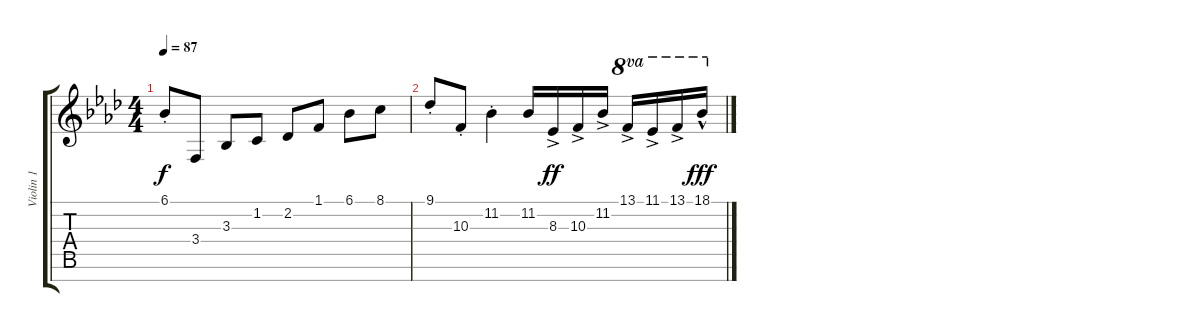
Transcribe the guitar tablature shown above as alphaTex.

\track ("Violin 1" "Violin 1") {instrument violin}
\staff {score tabs}
\tuning (E4 B3 G3 D3 A2 E2 B1) {hide}
\ts (4 4)
\tempo 87
\clef g2
\ks ab
6.1{st}.8{dy f} 3.4.8 3.3.8 1.2.8 2.2.8 1.1.8 6.1.8 8.1.8 |
9.1{st}.8 10.3{st}.8 11.2{st}.4 11.2.16 8.3{ac}.16{dy ff} 10.3{ac}.16 11.2{ac}.16 13.1{ac}.16{ot 8va} 11.1{ac}.16{ot 8va} 13.1{ac}.16{ot 8va} 18.1{hac}.16{ot 8va dy fff}
